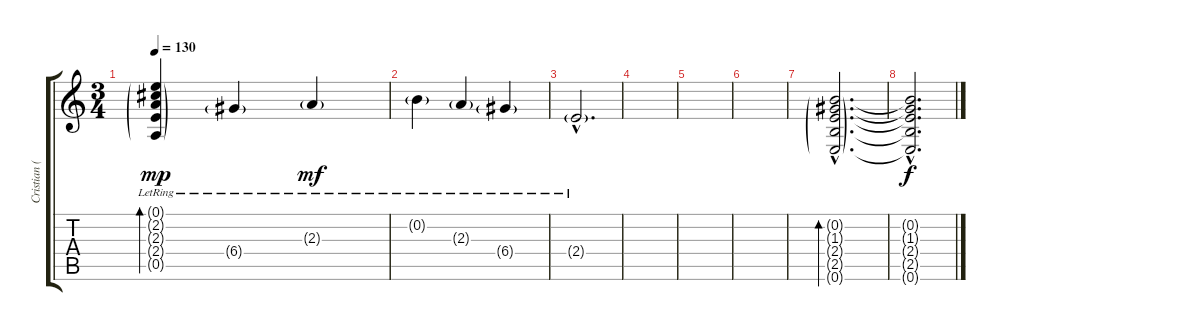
\track ("Cristian (guitarra)" "Cristian (") {instrument electricguitarclean}
\staff {score tabs}
\tuning (E4 B3 G3 D3 A2 E2) {hide}
\ts (3 4)
\tempo 130
\clef g2
\ks c
(0.1{g lr} 2.2{g lr} 2.3{g lr} 2.4{g lr} 0.5{g lr}).4{bd 30 dy mp} 6.4{g lr}.4 2.3{g lr}.4{dy mf} |
0.2{g lr}.4 2.3{g lr}.4 6.4{g lr}.4 |
2.4{g hac lr}.2{d} |
|
|
|
(0.2{g hac} 1.3{g hac} 2.4{g hac} 2.5{g hac} 0.6{g hac}).2{d bd 240} |
(0.2{hac t} 1.3{hac t} 2.4{hac t} 2.5{hac t} 0.6{hac t}).2{d dy f}
